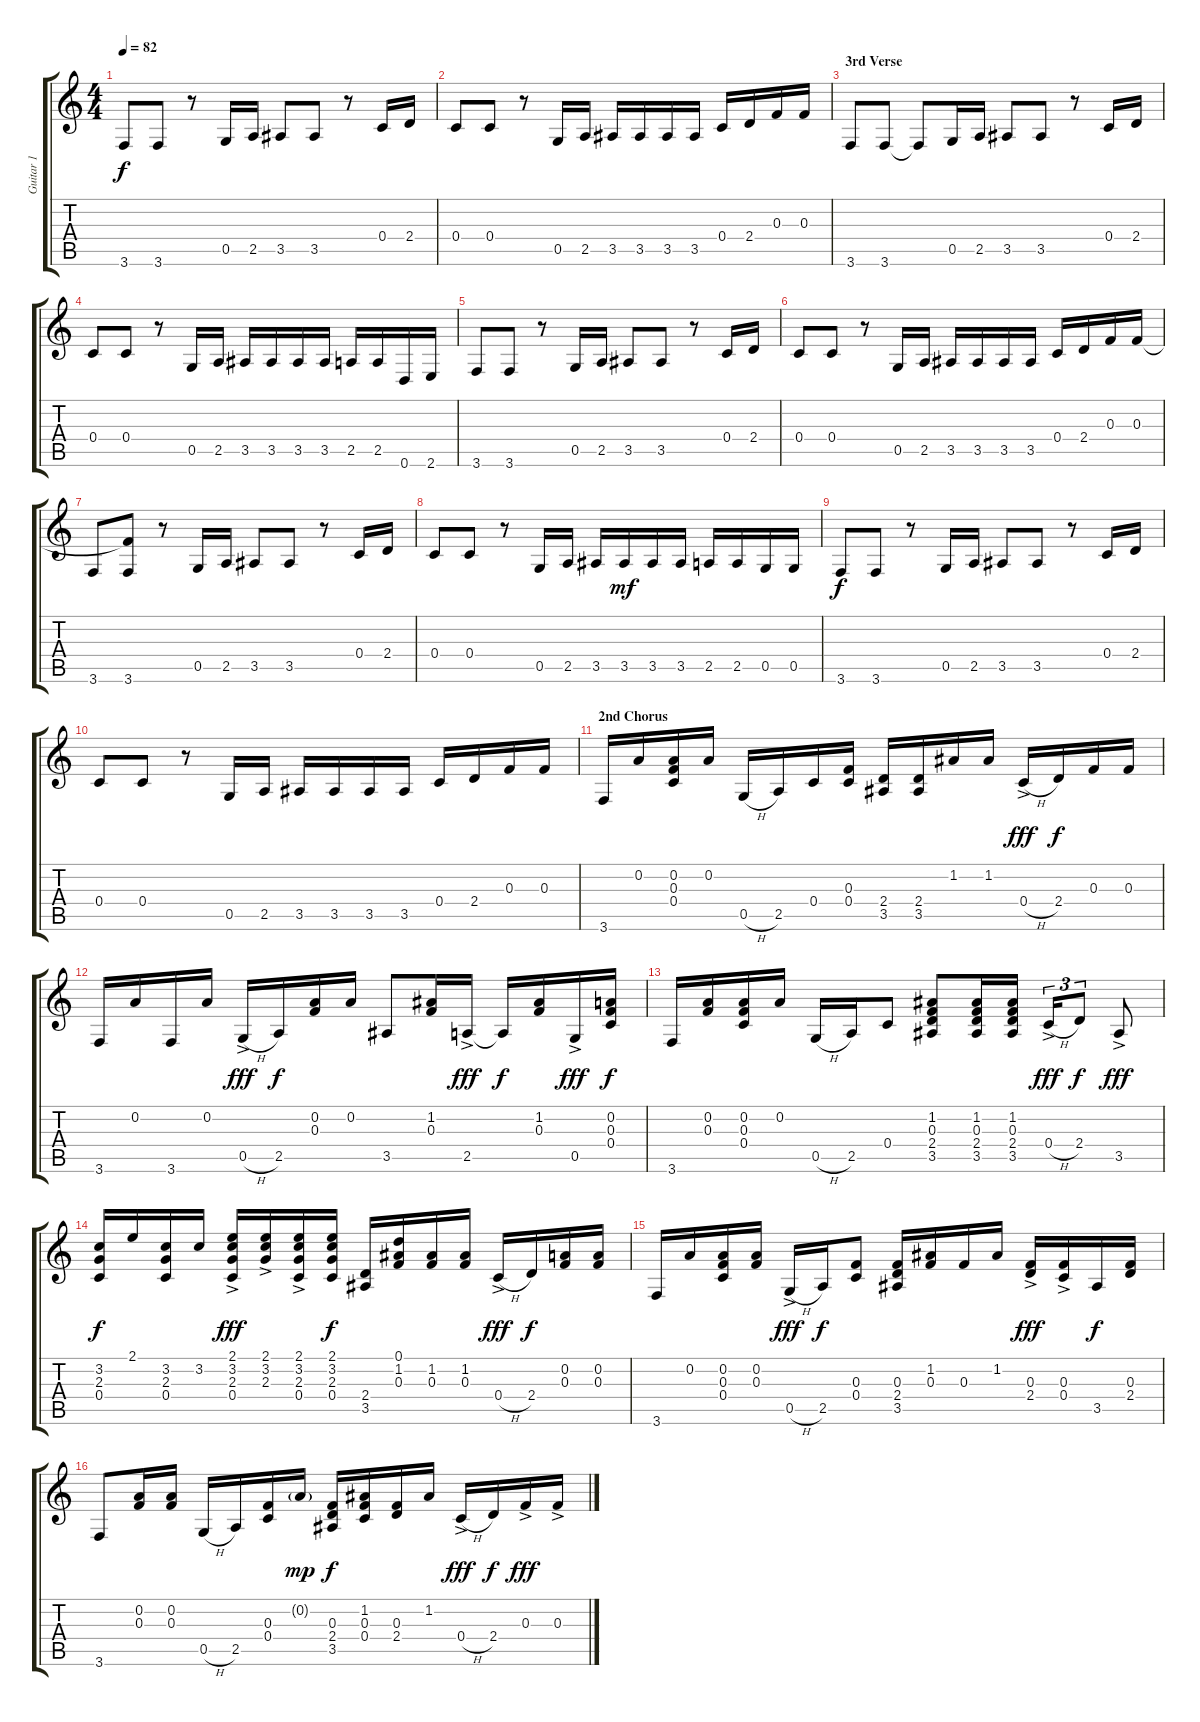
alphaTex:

\track ("Guitar 1" "Guitar 1") {instrument acousticguitarsteel}
\staff {score tabs}
\tuning (D4 A3 F3 C3 G2 D2) {hide}
\ts (4 4)
\tempo 82
\clef g2
\ks c
3.6.8{dy f} 3.6.8 r.8 0.5.16 2.5.16 3.5.8 3.5.8 r.8 0.4.16 2.4.16 |
0.4.8 0.4.8 r.8 0.5.16 2.5.16 3.5.16 3.5.16 3.5.16 3.5.16 0.4.16 2.4.16 0.3.16 0.3.16 |
\section ("" "3rd Verse")
3.6.8 3.6.8 3.6{t}.8 0.5.16 2.5.16 3.5.8 3.5.8 r.8 0.4.16 2.4.16 |
0.4.8 0.4.8 r.8 0.5.16 2.5.16 3.5.16 3.5.16 3.5.16 3.5.16 2.5.16 2.5.16 0.6.16 2.6.16 |
3.6.8 3.6.8 r.8 0.5.16 2.5.16 3.5.8 3.5.8 r.8 0.4.16 2.4.16 |
0.4.8 0.4.8 r.8 0.5.16 2.5.16 3.5.16 3.5.16 3.5.16 3.5.16 0.4.16 2.4.16 0.3.16 0.3.16 |
3.6.8 (0.3{t} 3.6).8 r.8 0.5.16 2.5.16 3.5.8 3.5.8 r.8 0.4.16 2.4.16 |
0.4.8 0.4.8 r.8 0.5.16 2.5.16 3.5.16 3.5.16{dy mf} 3.5.16 3.5.16 2.5.16 2.5.16 0.5.16 0.5.16 |
3.6.8{dy f} 3.6.8 r.8 0.5.16 2.5.16 3.5.8 3.5.8 r.8 0.4.16 2.4.16 |
0.4.8 0.4.8 r.8 0.5.16 2.5.16 3.5.16 3.5.16 3.5.16 3.5.16 0.4.16 2.4.16 0.3.16 0.3.16 |
\section ("" "2nd Chorus")
3.6.16 0.2.16 (0.2 0.3 0.4).16 0.2.16 0.5{h}.16 2.5.16 0.4.16 (0.3 0.4).16 (2.4 3.5).16 (2.4 3.5).16 1.2.16 1.2.16 0.4{h ac}.16{dy fff} 2.4.16{dy f} 0.3.16 0.3.16 |
3.6.16 0.2.16 3.6.16 0.2.16 0.5{h ac}.16{dy fff} 2.5.16{dy f} (0.2 0.3).16 0.2.16 3.5.8 (1.2 0.3).16 2.5{ac}.16{dy fff} 2.5{t}.16{dy f} (1.2 0.3).16 0.5{ac}.16{dy fff} (0.2 0.3 0.4).16{dy f} |
3.6.16 (0.2 0.3).16 (0.2 0.3 0.4).16 0.2.16 0.5{h}.16 2.5.16 0.4.8 (1.2 0.3 2.4 3.5).8 (1.2 0.3 2.4 3.5).16 (1.2 0.3 2.4 3.5).16 0.4{h ac}.16{tu (3 2) dy fff} 2.4.8{tu (3 2) dy f} 3.5{ac}.8{dy fff} |
(3.2 2.3 0.4).16{dy f} 2.1.16 (3.2 2.3 0.4).16 3.2.16 (2.1 3.2 2.3{ac} 0.4{ac}).16{dy fff} (2.1 3.2 2.3{ac}).16 (2.1 3.2 2.3{ac} 0.4{ac}).16 (2.1 3.2 2.3 0.4).16{dy f} (2.4 3.5).16 (0.1 1.2 0.3).16 (1.2 0.3).16 (1.2 0.3).16 0.4{h ac}.16{dy fff} 2.4.16{dy f} (0.2 0.3).16 (0.2 0.3).16 |
3.6.16 0.2.16 (0.2 0.3 0.4).16 (0.2 0.3).16 0.5{h ac}.16{dy fff} 2.5.16{dy f} (0.3 0.4).8 (0.3 2.4 3.5).16 (1.2 0.3).16 0.3.16 1.2.16 (0.3 2.4{ac}).16{dy fff} (0.3 0.4{ac}).16 3.5.16{dy f} (0.3 2.4).16 |
3.6.8 (0.2 0.3).16 (0.2 0.3).16 0.5{h}.16 2.5.16 (0.3 0.4).16 0.2{g}.16{dy mp} (0.3 2.4 3.5).16{dy f} (1.2 0.3 0.4).16 (0.3 2.4).16 1.2.16 0.4{h ac}.16{dy fff} 2.4.16{dy f} 0.3{ac}.16{dy fff} 0.3{ac}.16
